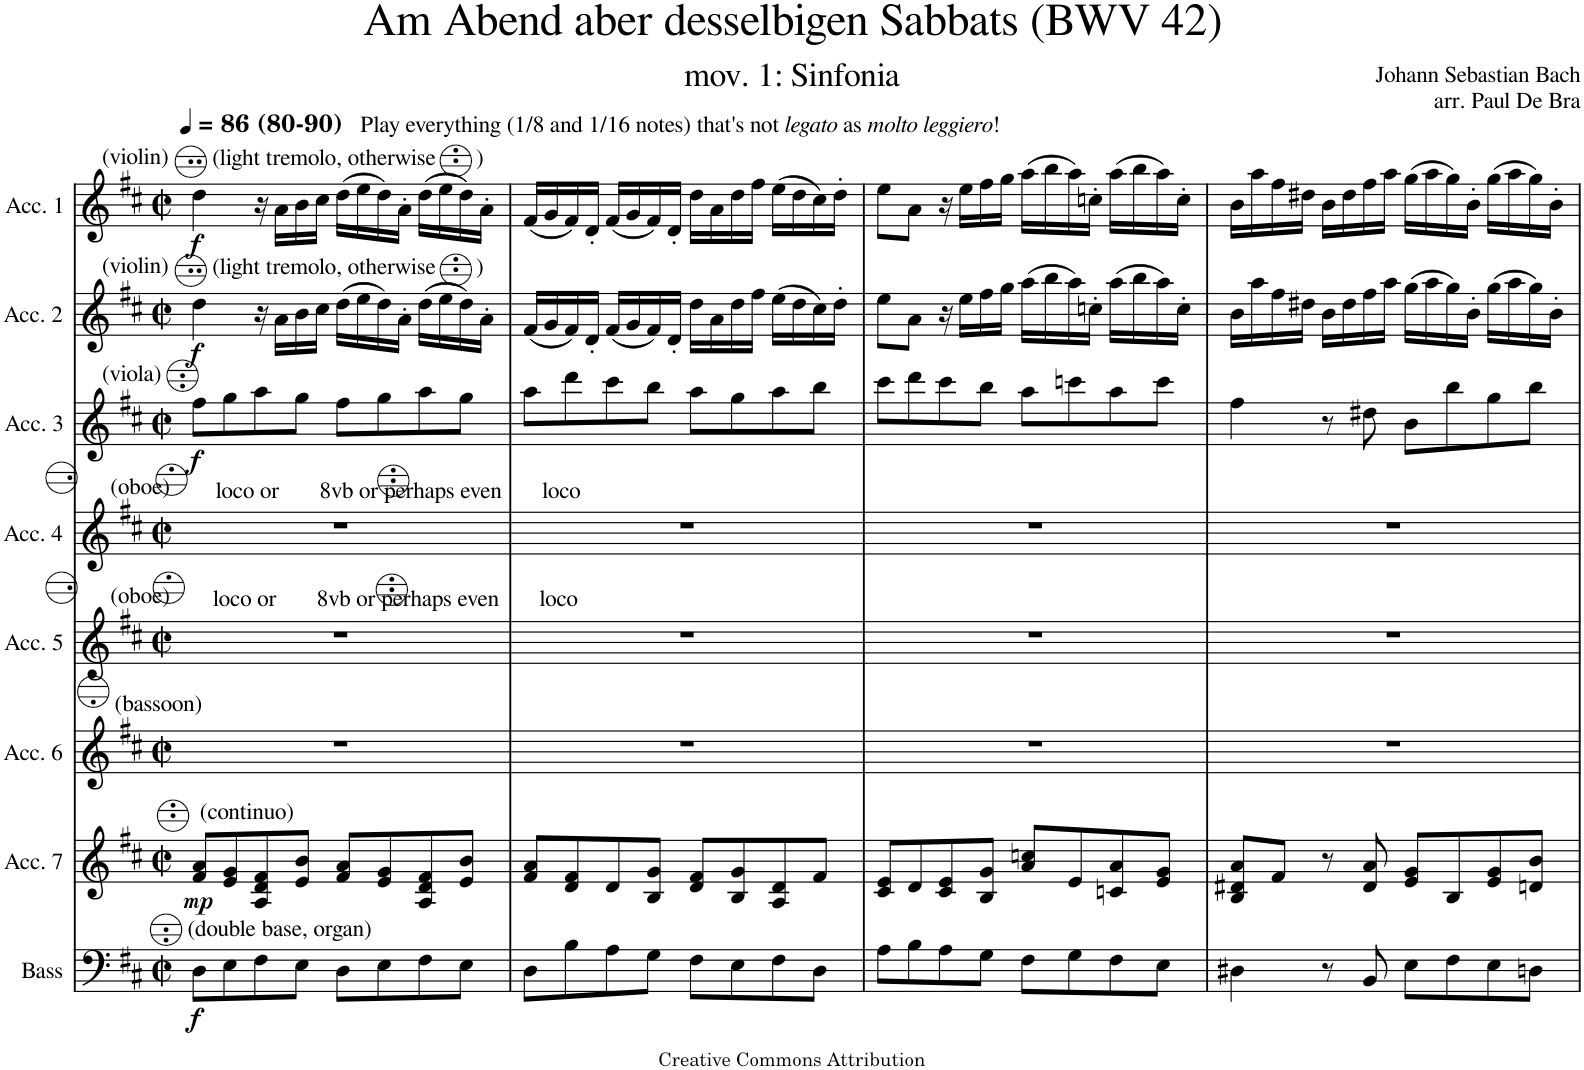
**kern	**dynam	**kern	**dynam	**kern	**kern	**kern	**kern	**dynam	**kern	**dynam	**kern	**dynam
*part8	*part8	*part7	*part7	*part6	*part5	*part4	*part3	*part3	*part2	*part2	*part1	*part1
*staff8	*staff8	*staff7	*staff7	*staff6	*staff5	*staff4	*staff3	*staff3	*staff2	*staff2	*staff1	*staff1
*I"Bass	*	*I"Acc. 7	*	*I"Acc. 6	*I"Acc. 5	*I"Acc. 4	*I"Acc. 3	*	*I"Acc. 2	*	*I"Acc. 1	*
*I'B	*	*	*	*	*	*	*	*	*	*	*	*
*clefF4	*	*clefG2	*	*clefG2	*clefG2	*clefG2	*clefG2	*	*clefG2	*	*clefG2	*
*Trd7c12	*	*	*	*Trd7c12	*	*	*Trd7c12	*	*	*	*	*
*k[f#c#]	*	*k[f#c#]	*	*k[f#c#]	*k[f#c#]	*k[f#c#]	*k[f#c#]	*	*k[f#c#]	*	*k[f#c#]	*
*M2/2	*	*M2/2	*	*M2/2	*M2/2	*M2/2	*M2/2	*	*M2/2	*	*M2/2	*
*met(c|)	*	*met(c|)	*	*met(c|)	*met(c|)	*met(c|)	*met(c|)	*	*met(c|)	*	*met(c|)	*
*MM86	*	*MM86	*	*MM86	*MM86	*MM86	*MM86	*	*MM86	*	*MM86	*
=1	=1	=1	=1	=1	=1	=1	=1	=1	=1	=1	=1	=1
!	!	!	!	!	!	!	!	!	!	!	!LO:TX:a:B:t=(80-90)	!
!	!	!	!	!	!	!	!	!	!	!	!LO:TX:a:t=(light tremolo, otherwise       )	!
!	!	!	!	!	!	!	!	!	!	!	!LO:TX:a:t=Play everything (1/8 and 1/16 notes) that's not	!
!	!	!	!	!	!	!	!	!	!	!	!LO:TX:a:i:t=legato	!
!	!	!	!	!	!	!	!	!	!	!	!LO:TX:a:t=as	!
!	!	!	!	!	!	!	!	!	!	!	!LO:TX:a:i:t=molto leggiero	!
!	!	!	!	!	!	!	!	!	!	!	!LO:TX:a:t=!	!
!	!	!	!	!	!	!	!	!	!	!	!LO:TX:a:t=(violin)	!
!	!	!	!	!	!	!	!	!	!LO:TX:a:t=(light tremolo, otherwise       )	!	!	!
!	!	!	!	!	!	!	!	!	!LO:TX:a:t=(violin)	!	!	!
!	!	!	!	!	!	!	!LO:TX:a:t=(viola)	!	!	!	!	!
!	!	!	!	!	!	!LO:TX:a:t=(oboe)	!	!	!	!	!	!
!	!	!	!	!	!	!LO:TX:a:t=loco or       8vb or perhaps even       loco	!	!	!	!	!	!
!	!	!	!	!	!LO:TX:a:t=(oboe)	!	!	!	!	!	!	!
!	!	!	!	!	!LO:TX:a:t=loco or       8vb or perhaps even       loco	!	!	!	!	!	!	!
!	!	!	!	!LO:TX:a:t=(bassoon)	!	!	!	!	!	!	!	!
!	!	!LO:TX:a:t=(continuo)	!	!	!	!	!	!	!	!	!	!
!LO:TX:a:t=(double base, organ)	!	!	!	!	!	!	!	!	!	!	!	!
!	!LO:DY:b	!	!LO:DY:b	!	!	!	!	!LO:DY:b	!	!LO:DY:b	!	!LO:DY:b
8D\L	f	8f#/ 8a/L	mp	1r	1r	1r	8ff#\L	f	4dd\	f	4dd\	f
8E\	.	8e/ 8g/	.	.	.	.	8gg\	.	.	.	.	.
8F#\	.	8A/ 8d/ 8f#/	.	.	.	.	8aa\	.	16r	.	16r	.
.	.	.	.	.	.	.	.	.	16a\LL	.	16a\LL	.
8E\J	.	8e/ 8b/J	.	.	.	.	8gg\J	.	16b\	.	16b\	.
.	.	.	.	.	.	.	.	.	16cc#\JJ	.	16cc#\JJ	.
8D\L	.	8f#/ 8a/L	.	.	.	.	8ff#\L	.	(16dd\LL	.	(16dd\LL	.
.	.	.	.	.	.	.	.	.	16ee\	.	16ee\	.
8E\	.	8e/ 8g/	.	.	.	.	8gg\	.	16dd\)	.	16dd\)	.
.	.	.	.	.	.	.	.	.	16a'\JJ	.	16a'\JJ	.
8F#\	.	8A/ 8d/ 8f#/	.	.	.	.	8aa\	.	(16dd\LL	.	(16dd\LL	.
.	.	.	.	.	.	.	.	.	16ee\	.	16ee\	.
8E\J	.	8e/ 8b/J	.	.	.	.	8gg\J	.	16dd\)	.	16dd\)	.
.	.	.	.	.	.	.	.	.	16a'\JJ	.	16a'\JJ	.
=2	=2	=2	=2	=2	=2	=2	=2	=2	=2	=2	=2	=2
8D\L	.	8f#/ 8a/L	.	1r	1r	1r	8aa\L	.	(16f#/LL	.	(16f#/LL	.
.	.	.	.	.	.	.	.	.	16g/	.	16g/	.
8B\	.	8d/ 8f#/	.	.	.	.	8ddd\	.	16f#/)	.	16f#/)	.
.	.	.	.	.	.	.	.	.	16d'/JJ	.	16d'/JJ	.
8A\	.	8d/	.	.	.	.	8ccc#\	.	(16f#/LL	.	(16f#/LL	.
.	.	.	.	.	.	.	.	.	16g/	.	16g/	.
8G\J	.	8B/ 8g/J	.	.	.	.	8bb\J	.	16f#/)	.	16f#/)	.
.	.	.	.	.	.	.	.	.	16d'/JJ	.	16d'/JJ	.
8F#\L	.	8d/ 8f#/L	.	.	.	.	8aa\L	.	16dd\LL	.	16dd\LL	.
.	.	.	.	.	.	.	.	.	16a\	.	16a\	.
8E\	.	8B/ 8g/	.	.	.	.	8gg\	.	16dd\	.	16dd\	.
.	.	.	.	.	.	.	.	.	16ff#\JJ	.	16ff#\JJ	.
8F#\	.	8A/ 8d/	.	.	.	.	8aa\	.	(16ee\LL	.	(16ee\LL	.
.	.	.	.	.	.	.	.	.	16dd\	.	16dd\	.
8D\J	.	8f#/J	.	.	.	.	8bb\J	.	16cc#\)	.	16cc#\)	.
.	.	.	.	.	.	.	.	.	16dd'\JJ	.	16dd'\JJ	.
=3	=3	=3	=3	=3	=3	=3	=3	=3	=3	=3	=3	=3
8A\L	.	8c#/ 8e/L	.	1r	1r	1r	8ccc#\L	.	8ee\L	.	8ee\L	.
8B\	.	8d/	.	.	.	.	8ddd\	.	8a\J	.	8a\J	.
8A\	.	8c#/ 8e/	.	.	.	.	8ccc#\	.	16r	.	16r	.
.	.	.	.	.	.	.	.	.	16ee\LL	.	16ee\LL	.
8G\J	.	8B/ 8g/J	.	.	.	.	8bb\J	.	16ff#\	.	16ff#\	.
.	.	.	.	.	.	.	.	.	16gg\JJ	.	16gg\JJ	.
8F#\L	.	8a/ 8ccn/L	.	.	.	.	8aa\L	.	(16aa\LL	.	(16aa\LL	.
.	.	.	.	.	.	.	.	.	16bb\	.	16bb\	.
8G\	.	8e/	.	.	.	.	8cccn\	.	16aa\)	.	16aa\)	.
.	.	.	.	.	.	.	.	.	16ccn'\JJ	.	16ccn'\JJ	.
8F#\	.	8cn/ 8a/	.	.	.	.	8aa\	.	(16aa\LL	.	(16aa\LL	.
.	.	.	.	.	.	.	.	.	16bb\	.	16bb\	.
8E\J	.	8e/ 8g/J	.	.	.	.	8ccc\J	.	16aa\)	.	16aa\)	.
.	.	.	.	.	.	.	.	.	16cc'\JJ	.	16cc'\JJ	.
=4	=4	=4	=4	=4	=4	=4	=4	=4	=4	=4	=4	=4
4D#X\	.	8B/ 8d#X/ 8a/L	.	1r	1r	1r	4ff#\	.	16b\LL	.	16b\LL	.
.	.	.	.	.	.	.	.	.	16aa\	.	16aa\	.
.	.	8f#/J	.	.	.	.	.	.	16ff#\	.	16ff#\	.
.	.	.	.	.	.	.	.	.	16dd#X\JJ	.	16dd#X\JJ	.
8r	.	8r	.	.	.	.	8r	.	16b\LL	.	16b\LL	.
.	.	.	.	.	.	.	.	.	16dd#\	.	16dd#\	.
8BB/	.	8d#/ 8a/	.	.	.	.	8dd#X\	.	16ff#\	.	16ff#\	.
.	.	.	.	.	.	.	.	.	16aa\JJ	.	16aa\JJ	.
8E\L	.	8e/ 8g/L	.	.	.	.	8b\L	.	(16gg\LL	.	(16gg\LL	.
.	.	.	.	.	.	.	.	.	16aa\	.	16aa\	.
8F#\	.	8B/	.	.	.	.	8bb\	.	16gg\)	.	16gg\)	.
.	.	.	.	.	.	.	.	.	16b'\JJ	.	16b'\JJ	.
8E\	.	8e/ 8g/	.	.	.	.	8gg\	.	(16gg\LL	.	(16gg\LL	.
.	.	.	.	.	.	.	.	.	16aa\	.	16aa\	.
8Dn\J	.	8dn/ 8b/J	.	.	.	.	8bb\J	.	16gg\)	.	16gg\)	.
.	.	.	.	.	.	.	.	.	16b'\JJ	.	16b'\JJ	.
=	=	=	=	=	=	=	=	=	=	=	=	=
*-	*-	*-	*-	*-	*-	*-	*-	*-	*-	*-	*-	*-
